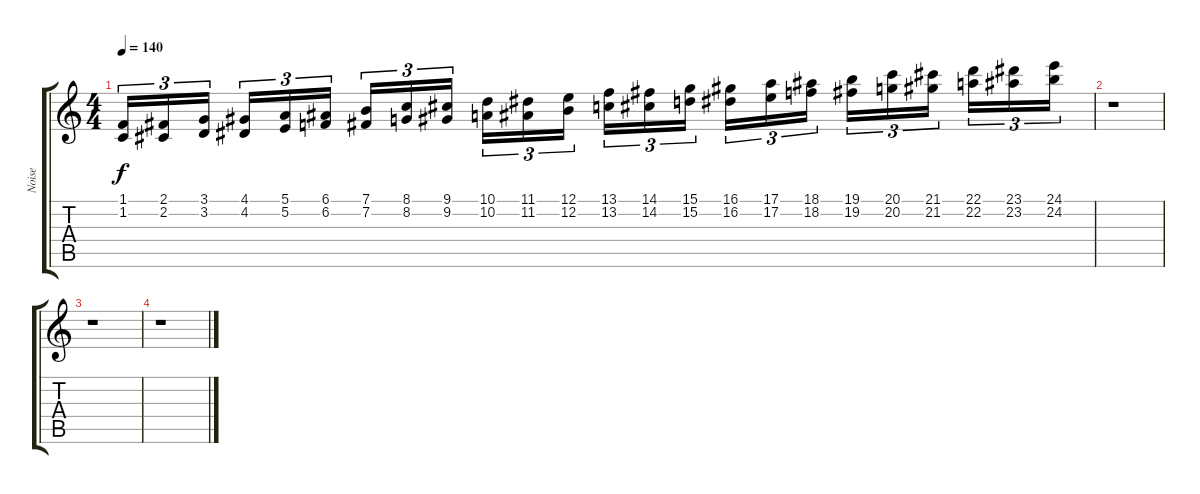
\track ("Noise" "Noise") {instrument guitarfretnoise}
\staff {score tabs}
\tuning (E4 B3 G3 D3 A2 E2) {hide}
\ts (4 4)
\tempo 140
\clef g2
\ks c
(1.1 1.2).16{tu (3 2) dy f} (2.1 2.2).16{tu (3 2)} (3.1 3.2).16{tu (3 2)} (4.1 4.2).16{tu (3 2)} (5.1 5.2).16{tu (3 2)} (6.1 6.2).16{tu (3 2)} (7.1 7.2).16{tu (3 2)} (8.1 8.2).16{tu (3 2)} (9.1 9.2).16{tu (3 2)} (10.1 10.2).16{tu (3 2)} (11.1 11.2).16{tu (3 2)} (12.1 12.2).16{tu (3 2)} (13.1 13.2).16{tu (3 2)} (14.1 14.2).16{tu (3 2)} (15.1 15.2).16{tu (3 2)} (16.1 16.2).16{tu (3 2)} (17.1 17.2).16{tu (3 2)} (18.1 18.2).16{tu (3 2)} (19.1 19.2).16{tu (3 2)} (20.1 20.2).16{tu (3 2)} (21.1 21.2).16{tu (3 2)} (22.1 22.2).16{tu (3 2)} (23.1 23.2).16{tu (3 2)} (24.1 24.2).16{tu (3 2)} |
r.1 |
r.1 |
r.1
